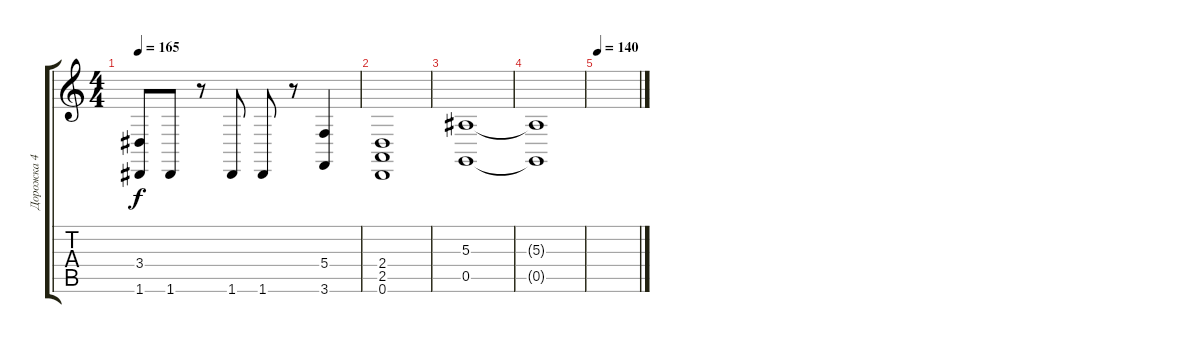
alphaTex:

\track ("Дорожка 4" "Дорожка 4") {instrument acousticgrandpiano}
\staff {score tabs}
\tuning (D4 A3 F3 C3 G2 D2) {hide}
\ts (4 4)
\tempo 165
\clef g2
\ks c
(3.4{t} 1.6{t}).8{dy f} 1.6.8 r.8 1.6.8 1.6.8 r.8 (5.4 3.6).4 |
(2.4 2.5 0.6).1 |
(5.3 0.5).1 |
(5.3{t} 0.5{t}).1 |
\tempo 140
